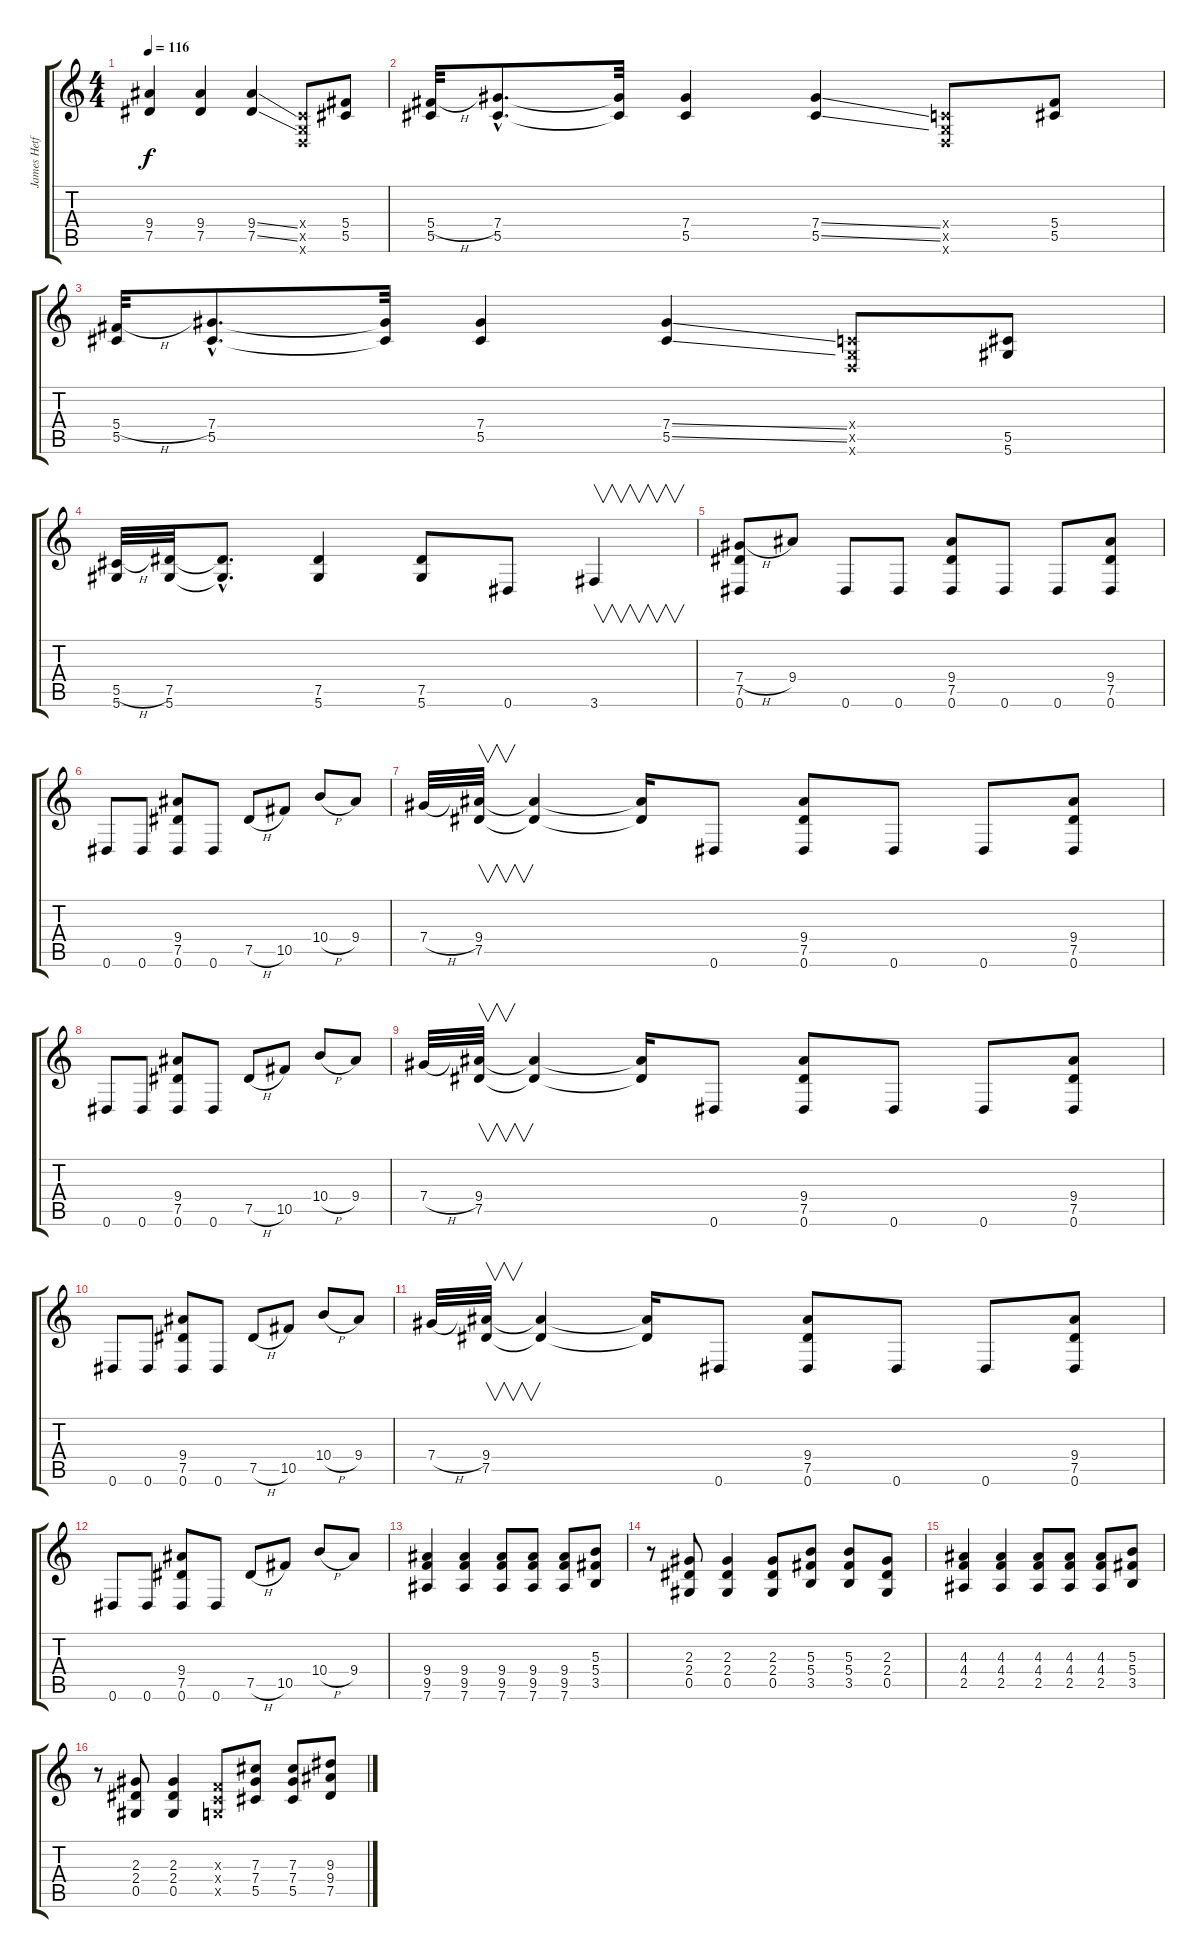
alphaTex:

\track ("James Hetfield" "James Hetf") {instrument electricguitarclean}
\staff {score tabs}
\tuning (Eb4 Bb3 Gb3 Db3 Ab2 Eb2) {hide}
\ts (4 4)
\tempo 116
\clef g2
\ks c
(9.4 7.5).4{dy f} (9.4 7.5).4 (9.4{ss} 7.5{ss}).4 (-1.4{x} -1.5{x} -1.6{x}).8 (5.4 5.5).8 |
(5.4{h} 5.5).32 (7.4{hac} 5.5{hac}).8{d} (7.4{t} 5.5{t}).32 (7.4 5.5).4 (7.4{ss} 5.5{ss}).4 (-1.4{x} -1.5{x} -1.6{x}).8 (5.4 5.5).8 |
(5.4{h} 5.5).32 (7.4{hac} 5.5{hac}).8{d} (7.4{t} 5.5{t}).32 (7.4 5.5).4 (7.4{ss} 5.5{ss}).4 (-1.4{x} -1.5{x} -1.6{x}).8 (5.5 5.6).8 |
(5.5{h} 5.6).32 (7.5 5.6).32 (7.5{hac t} 5.6{hac t}).8{d} (7.5 5.6).4 (7.5 5.6).8 0.6.8 3.6.4{v} |
(7.4{h} 7.5 0.6).8{instrument distortionguitar} 9.4.8 0.6.8 0.6.8 (9.4 7.5 0.6).8 0.6.8 0.6.8 (9.4 7.5 0.6).8 |
0.6.8 0.6.8 (9.4 7.5 0.6).8 0.6.8 7.5{h}.8 10.5.8 10.4{h}.8 9.4.8 |
7.4{h}.32 (9.4 7.5).32{v} (9.4{t} 7.5{t}).4 (9.4{t} 7.5{t}).16 0.6.8 (9.4 7.5 0.6).8 0.6.8 0.6.8 (9.4 7.5 0.6).8 |
0.6.8 0.6.8 (9.4 7.5 0.6).8 0.6.8 7.5{h}.8 10.5.8 10.4{h}.8 9.4.8 |
7.4{h}.32 (9.4 7.5).32{v} (9.4{t} 7.5{t}).4 (9.4{t} 7.5{t}).16 0.6.8 (9.4 7.5 0.6).8 0.6.8 0.6.8 (9.4 7.5 0.6).8 |
0.6.8 0.6.8 (9.4 7.5 0.6).8 0.6.8 7.5{h}.8 10.5.8 10.4{h}.8 9.4.8 |
7.4{h}.32 (9.4 7.5).32{v} (9.4{t} 7.5{t}).4 (9.4{t} 7.5{t}).16 0.6.8 (9.4 7.5 0.6).8 0.6.8 0.6.8 (9.4 7.5 0.6).8 |
0.6.8 0.6.8 (9.4 7.5 0.6).8 0.6.8 7.5{h}.8 10.5.8 10.4{h}.8 9.4.8 |
(9.4 9.5 7.6).4 (9.4 9.5 7.6).4 (9.4 9.5 7.6).8 (9.4 9.5 7.6).8 (9.4 9.5 7.6).8 (5.3 5.4 3.5).8 |
r.8 (2.3 2.4 0.5).8 (2.3 2.4 0.5).4 (2.3 2.4 0.5).8 (5.3 5.4 3.5).8 (5.3 5.4 3.5).8 (2.3 2.4 0.5).8 |
(4.3 4.4 2.5).4 (4.3 4.4 2.5).4 (4.3 4.4 2.5).8 (4.3 4.4 2.5).8 (4.3 4.4 2.5).8 (5.3 5.4 3.5).8 |
r.8 (2.3 2.4 0.5).8 (2.3 2.4 0.5).4 (-1.3{x} -1.4{x} -1.5{x}).8 (7.3 7.4 5.5).8 (7.3 7.4 5.5).8 (9.3 9.4 7.5).8
